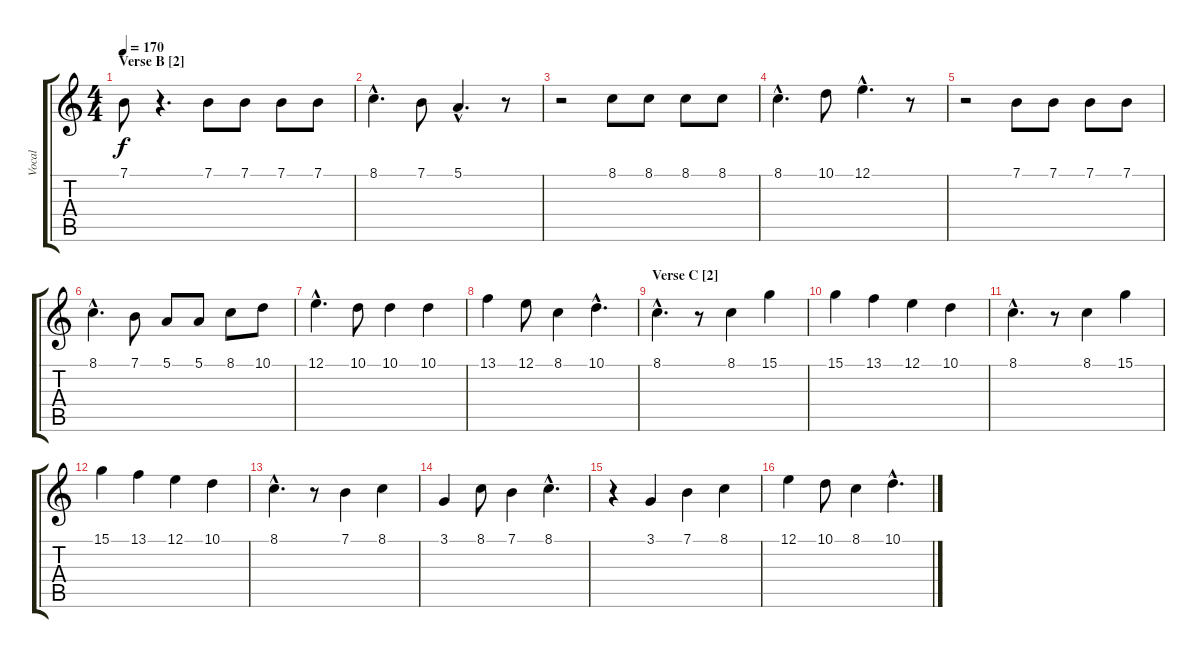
\track ("Vocal" "Vocal") {instrument trumpet}
\staff {score tabs}
\tuning (E4 B3 G3 D3 A2 E2) {hide}
\ts (4 4)
\section ("" "Verse B [2]")
\tempo 170
\clef g2
\ks c
7.1{t}.8{dy f} r.4{d} 7.1.8 7.1.8 7.1.8 7.1.8 |
8.1{hac}.4{d} 7.1.8 5.1{hac}.4{d} r.8 |
r.2 8.1.8 8.1.8 8.1.8 8.1.8 |
8.1{hac}.4{d} 10.1.8 12.1{hac}.4{d} r.8 |
r.2 7.1.8 7.1.8 7.1.8 7.1.8 |
8.1{hac}.4{d} 7.1.8 5.1.8 5.1.8 8.1.8 10.1.8 |
12.1{hac}.4{d} 10.1.8 10.1.4 10.1.4 |
13.1.4 12.1.8 8.1.4 10.1{hac}.4{d} |
\section ("" "Verse C [2]")
8.1{hac}.4{d} r.8 8.1.4 15.1.4 |
15.1.4 13.1.4 12.1.4 10.1.4 |
8.1{hac}.4{d} r.8 8.1.4 15.1.4 |
15.1.4 13.1.4 12.1.4 10.1.4 |
8.1{hac}.4{d} r.8 7.1.4 8.1.4 |
3.1.4 8.1.8 7.1.4 8.1{hac}.4{d} |
r.4 3.1.4 7.1.4 8.1.4 |
12.1.4 10.1.8 8.1.4 10.1{hac}.4{d}
